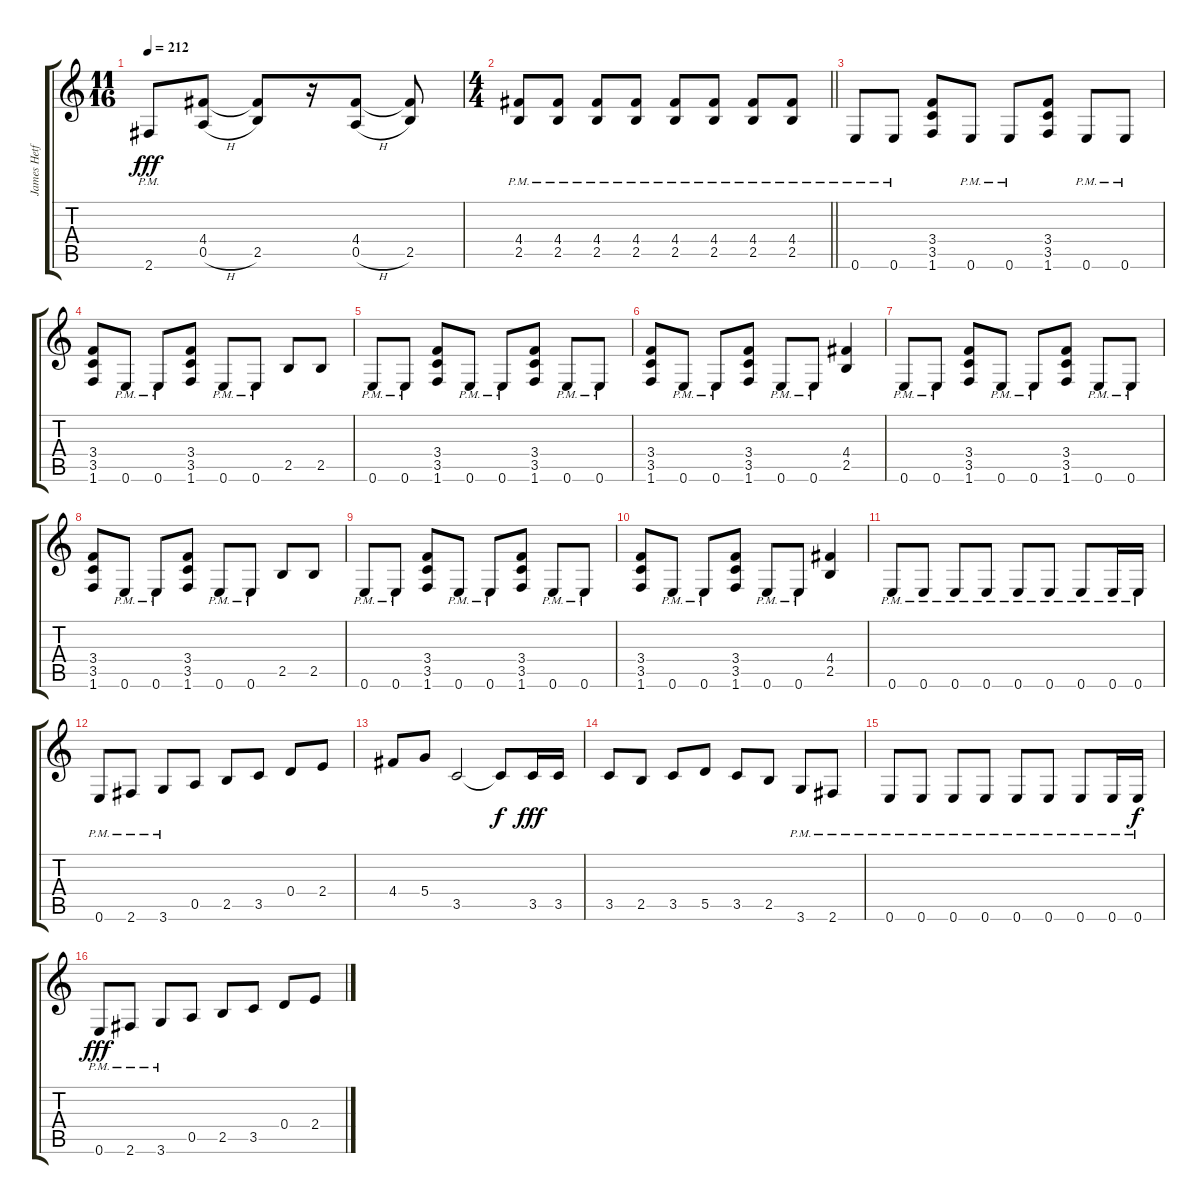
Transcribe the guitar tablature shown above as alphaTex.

\track ("James Hetfield" "James Hetf") {instrument distortionguitar}
\staff {score tabs}
\tuning (E4 B3 G3 D3 A2 E2) {hide}
\ts (11 16)
\tempo 212
\clef g2
\ks c
2.6{pm}.8{dy fff} (4.4 0.5{h}).8 (4.4{t} 2.5).8 r.16 (4.4 0.5{h}).8 (4.4{t} 2.5).8 |
\ts (4 4)
\barLineRight lightlight
(4.4{pm} 2.5{pm}).8 (4.4{pm} 2.5{pm}).8 (4.4{pm} 2.5{pm}).8 (4.4{pm} 2.5{pm}).8 (4.4{pm} 2.5{pm}).8 (4.4{pm} 2.5{pm}).8 (4.4{pm} 2.5{pm}).8 (4.4{pm} 2.5{pm}).8 |
0.6{pm}.8 0.6{pm}.8 (3.4 3.5 1.6).8 0.6{pm}.8 0.6{pm}.8 (3.4 3.5 1.6).8 0.6{pm}.8 0.6{pm}.8 |
(3.4 3.5 1.6).8 0.6{pm}.8 0.6{pm}.8 (3.4 3.5 1.6).8 0.6{pm}.8 0.6{pm}.8 2.5.8 2.5.8 |
0.6{pm}.8 0.6{pm}.8 (3.4 3.5 1.6).8 0.6{pm}.8 0.6{pm}.8 (3.4 3.5 1.6).8 0.6{pm}.8 0.6{pm}.8 |
(3.4 3.5 1.6).8 0.6{pm}.8 0.6{pm}.8 (3.4 3.5 1.6).8 0.6{pm}.8 0.6{pm}.8 (4.4 2.5).4 |
0.6{pm}.8 0.6{pm}.8 (3.4 3.5 1.6).8 0.6{pm}.8 0.6{pm}.8 (3.4 3.5 1.6).8 0.6{pm}.8 0.6{pm}.8 |
(3.4 3.5 1.6).8 0.6{pm}.8 0.6{pm}.8 (3.4 3.5 1.6).8 0.6{pm}.8 0.6{pm}.8 2.5.8 2.5.8 |
0.6{pm}.8 0.6{pm}.8 (3.4 3.5 1.6).8 0.6{pm}.8 0.6{pm}.8 (3.4 3.5 1.6).8 0.6{pm}.8 0.6{pm}.8 |
(3.4 3.5 1.6).8 0.6{pm}.8 0.6{pm}.8 (3.4 3.5 1.6).8 0.6{pm}.8 0.6{pm}.8 (4.4 2.5).4 |
0.6{pm}.8 0.6{pm}.8 0.6{pm}.8 0.6{pm}.8 0.6{pm}.8 0.6{pm}.8 0.6{pm}.8 0.6{pm}.16 0.6{pm}.16 |
0.6{pm}.8 2.6{pm}.8 3.6{pm}.8 0.5.8 2.5.8 3.5.8 0.4.8 2.4.8 |
4.4.8 5.4.8 3.5.2 3.5{t}.8{dy f} 3.5.16{dy fff} 3.5.16 |
3.5.8 2.5.8 3.5.8 5.5.8 3.5.8 2.5.8 3.6{pm}.8 2.6{pm}.8 |
0.6{pm}.8 0.6{pm}.8 0.6{pm}.8 0.6{pm}.8 0.6{pm}.8 0.6{pm}.8 0.6{pm}.8 0.6{pm}.16 0.6{pm}.16{dy f} |
0.6{pm}.8{dy fff} 2.6{pm}.8 3.6{pm}.8 0.5.8 2.5.8 3.5.8 0.4.8 2.4.8
